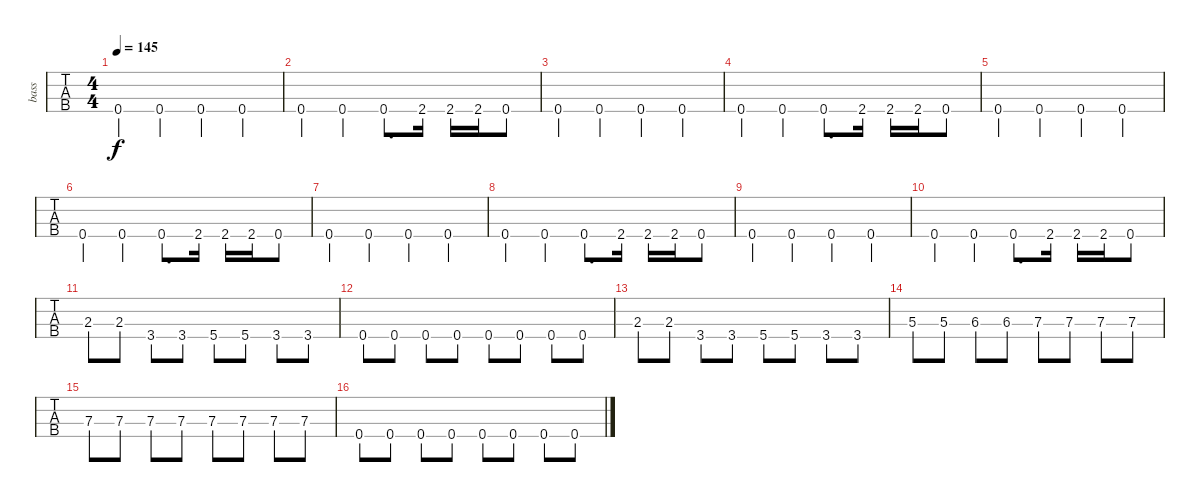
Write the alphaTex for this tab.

\track ("bass" "bass") {instrument electricbassfinger}
\staff {tabs}
\tuning (G2 D2 A1 E1) {hide}
\ts (4 4)
\tempo 145
\clef f4
\ks c
0.4.4{dy f} 0.4.4 0.4.4 0.4.4 |
0.4.4 0.4.4 0.4.8{d} 2.4.16 2.4.16 2.4.16 0.4.8 |
0.4.4 0.4.4 0.4.4 0.4.4 |
0.4.4 0.4.4 0.4.8{d} 2.4.16 2.4.16 2.4.16 0.4.8 |
0.4.4 0.4.4 0.4.4 0.4.4 |
0.4.4 0.4.4 0.4.8{d} 2.4.16 2.4.16 2.4.16 0.4.8 |
0.4.4 0.4.4 0.4.4 0.4.4 |
0.4.4 0.4.4 0.4.8{d} 2.4.16 2.4.16 2.4.16 0.4.8 |
0.4.4 0.4.4 0.4.4 0.4.4 |
0.4.4 0.4.4 0.4.8{d} 2.4.16 2.4.16 2.4.16 0.4.8 |
2.3.8 2.3.8 3.4.8 3.4.8 5.4.8 5.4.8 3.4.8 3.4.8 |
0.4.8 0.4.8 0.4.8 0.4.8 0.4.8 0.4.8 0.4.8 0.4.8 |
2.3.8 2.3.8 3.4.8 3.4.8 5.4.8 5.4.8 3.4.8 3.4.8 |
5.3.8 5.3.8 6.3.8 6.3.8 7.3.8 7.3.8 7.3.8 7.3.8 |
7.3.8 7.3.8 7.3.8 7.3.8 7.3.8 7.3.8 7.3.8 7.3.8 |
0.4.8 0.4.8 0.4.8 0.4.8 0.4.8 0.4.8 0.4.8 0.4.8
